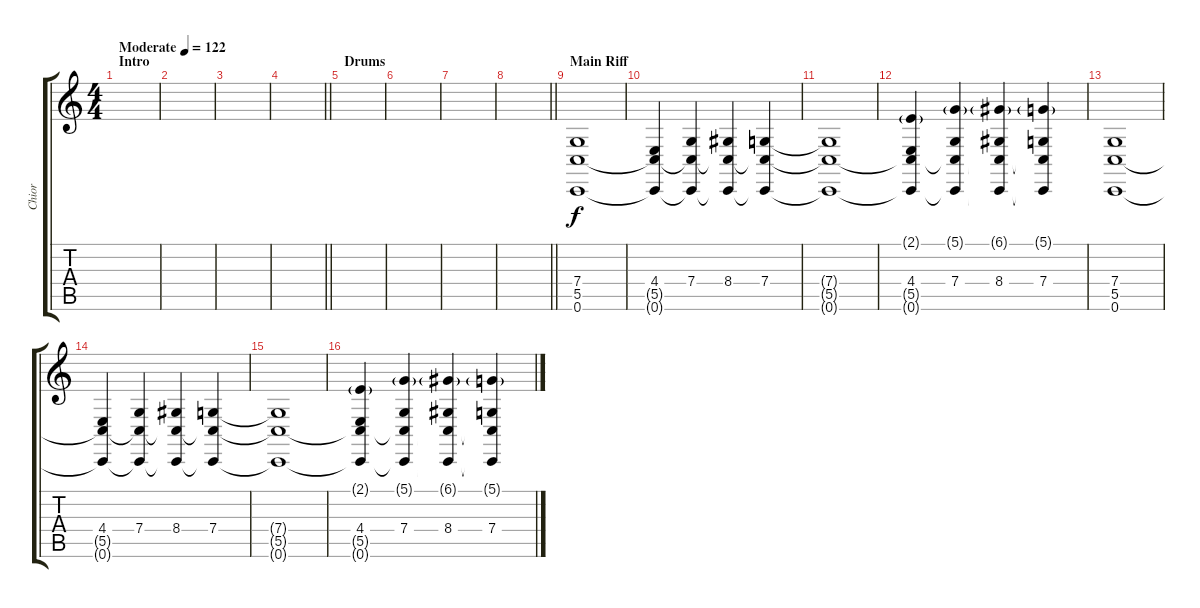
\track ("Chior" "Chior") {instrument choiraahs}
\staff {score tabs}
\tuning (D4 A3 F3 C3 G2 C2) {hide}
\ts (4 4)
\section ("" "Intro")
\tempo (122 "Moderate")
\clef g2
\ks c
|
|
|
\barLineRight lightlight
|
\section ("" "Drums")
|
|
|
\barLineRight lightlight
|
\section ("" "Main Riff")
(7.4 5.5 0.6).1 |
(4.4 5.5{t} 0.6{t}).4 (7.4 5.5{t} 0.6{t}).4 (8.4 5.5{t} 0.6{t}).4 (7.4 5.5{t} 0.6{t}).4 |
(7.4{t} 5.5{t} 0.6{t}).1 |
(2.1{g} 4.4 5.5{t} 0.6{t}).4 (5.1{g} 7.4 5.5{t} 0.6{t}).4 (6.1{g} 8.4 5.5{t} 0.6{t}).4 (5.1{g} 7.4 5.5{t} 0.6{t}).4 |
(7.4 5.5 0.6).1 |
(4.4 5.5{t} 0.6{t}).4 (7.4 5.5{t} 0.6{t}).4 (8.4 5.5{t} 0.6{t}).4 (7.4 5.5{t} 0.6{t}).4 |
(7.4{t} 5.5{t} 0.6{t}).1 |
(2.1{g} 4.4 5.5{t} 0.6{t}).4 (5.1{g} 7.4 5.5{t} 0.6{t}).4 (6.1{g} 8.4 5.5{t} 0.6{t}).4 (5.1{g} 7.4 5.5{t} 0.6{t}).4
